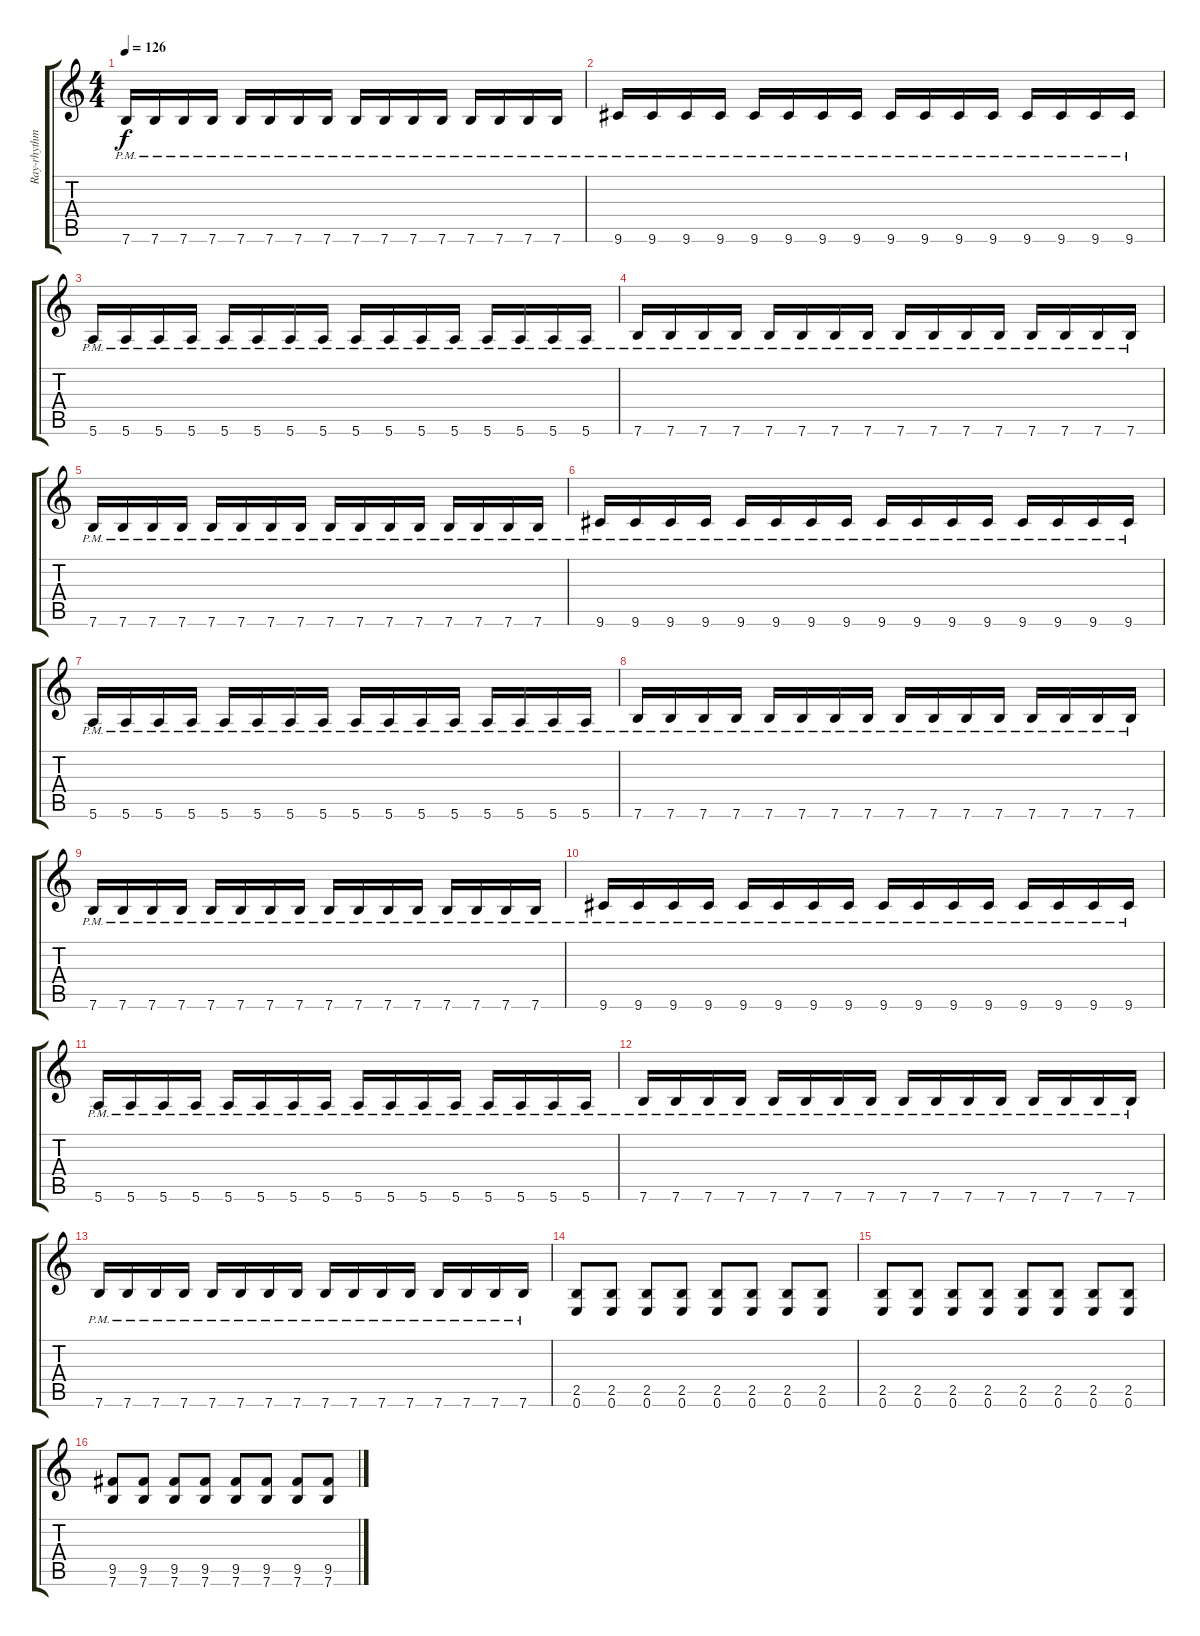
\track ("Ray-rhythm" "Ray-rhythm") {instrument distortionguitar}
\staff {score tabs}
\tuning (E4 B3 G3 D3 A2 E2) {hide}
\ts (4 4)
\tempo 126
\clef g2
\ks c
7.6{pm}.16{dy f} 7.6{pm}.16 7.6{pm}.16 7.6{pm}.16 7.6{pm}.16 7.6{pm}.16 7.6{pm}.16 7.6{pm}.16 7.6{pm}.16 7.6{pm}.16 7.6{pm}.16 7.6{pm}.16 7.6{pm}.16 7.6{pm}.16 7.6{pm}.16 7.6{pm}.16 |
9.6{pm}.16 9.6{pm}.16 9.6{pm}.16 9.6{pm}.16 9.6{pm}.16 9.6{pm}.16 9.6{pm}.16 9.6{pm}.16 9.6{pm}.16 9.6{pm}.16 9.6{pm}.16 9.6{pm}.16 9.6{pm}.16 9.6{pm}.16 9.6{pm}.16 9.6{pm}.16 |
5.6{pm}.16 5.6{pm}.16 5.6{pm}.16 5.6{pm}.16 5.6{pm}.16 5.6{pm}.16 5.6{pm}.16 5.6{pm}.16 5.6{pm}.16 5.6{pm}.16 5.6{pm}.16 5.6{pm}.16 5.6{pm}.16 5.6{pm}.16 5.6{pm}.16 5.6{pm}.16 |
7.6{pm}.16 7.6{pm}.16 7.6{pm}.16 7.6{pm}.16 7.6{pm}.16 7.6{pm}.16 7.6{pm}.16 7.6{pm}.16 7.6{pm}.16 7.6{pm}.16 7.6{pm}.16 7.6{pm}.16 7.6{pm}.16 7.6{pm}.16 7.6{pm}.16 7.6{pm}.16 |
7.6{pm}.16 7.6{pm}.16 7.6{pm}.16 7.6{pm}.16 7.6{pm}.16 7.6{pm}.16 7.6{pm}.16 7.6{pm}.16 7.6{pm}.16 7.6{pm}.16 7.6{pm}.16 7.6{pm}.16 7.6{pm}.16 7.6{pm}.16 7.6{pm}.16 7.6{pm}.16 |
9.6{pm}.16 9.6{pm}.16 9.6{pm}.16 9.6{pm}.16 9.6{pm}.16 9.6{pm}.16 9.6{pm}.16 9.6{pm}.16 9.6{pm}.16 9.6{pm}.16 9.6{pm}.16 9.6{pm}.16 9.6{pm}.16 9.6{pm}.16 9.6{pm}.16 9.6{pm}.16 |
5.6{pm}.16 5.6{pm}.16 5.6{pm}.16 5.6{pm}.16 5.6{pm}.16 5.6{pm}.16 5.6{pm}.16 5.6{pm}.16 5.6{pm}.16 5.6{pm}.16 5.6{pm}.16 5.6{pm}.16 5.6{pm}.16 5.6{pm}.16 5.6{pm}.16 5.6{pm}.16 |
7.6{pm}.16 7.6{pm}.16 7.6{pm}.16 7.6{pm}.16 7.6{pm}.16 7.6{pm}.16 7.6{pm}.16 7.6{pm}.16 7.6{pm}.16 7.6{pm}.16 7.6{pm}.16 7.6{pm}.16 7.6{pm}.16 7.6{pm}.16 7.6{pm}.16 7.6{pm}.16 |
7.6{pm}.16 7.6{pm}.16 7.6{pm}.16 7.6{pm}.16 7.6{pm}.16 7.6{pm}.16 7.6{pm}.16 7.6{pm}.16 7.6{pm}.16 7.6{pm}.16 7.6{pm}.16 7.6{pm}.16 7.6{pm}.16 7.6{pm}.16 7.6{pm}.16 7.6{pm}.16 |
9.6{pm}.16 9.6{pm}.16 9.6{pm}.16 9.6{pm}.16 9.6{pm}.16 9.6{pm}.16 9.6{pm}.16 9.6{pm}.16 9.6{pm}.16 9.6{pm}.16 9.6{pm}.16 9.6{pm}.16 9.6{pm}.16 9.6{pm}.16 9.6{pm}.16 9.6{pm}.16 |
5.6{pm}.16 5.6{pm}.16 5.6{pm}.16 5.6{pm}.16 5.6{pm}.16 5.6{pm}.16 5.6{pm}.16 5.6{pm}.16 5.6{pm}.16 5.6{pm}.16 5.6{pm}.16 5.6{pm}.16 5.6{pm}.16 5.6{pm}.16 5.6{pm}.16 5.6{pm}.16 |
7.6{pm}.16 7.6{pm}.16 7.6{pm}.16 7.6{pm}.16 7.6{pm}.16 7.6{pm}.16 7.6{pm}.16 7.6{pm}.16 7.6{pm}.16 7.6{pm}.16 7.6{pm}.16 7.6{pm}.16 7.6{pm}.16 7.6{pm}.16 7.6{pm}.16 7.6{pm}.16 |
7.6{pm}.16 7.6{pm}.16 7.6{pm}.16 7.6{pm}.16 7.6{pm}.16 7.6{pm}.16 7.6{pm}.16 7.6{pm}.16 7.6{pm}.16 7.6{pm}.16 7.6{pm}.16 7.6{pm}.16 7.6{pm}.16 7.6{pm}.16 7.6{pm}.16 7.6{pm}.16 |
(2.5 0.6).8 (2.5 0.6).8 (2.5 0.6).8 (2.5 0.6).8 (2.5 0.6).8 (2.5 0.6).8 (2.5 0.6).8 (2.5 0.6).8 |
(2.5 0.6).8 (2.5 0.6).8 (2.5 0.6).8 (2.5 0.6).8 (2.5 0.6).8 (2.5 0.6).8 (2.5 0.6).8 (2.5 0.6).8 |
(9.5 7.6).8 (9.5 7.6).8 (9.5 7.6).8 (9.5 7.6).8 (9.5 7.6).8 (9.5 7.6).8 (9.5 7.6).8 (9.5 7.6).8
